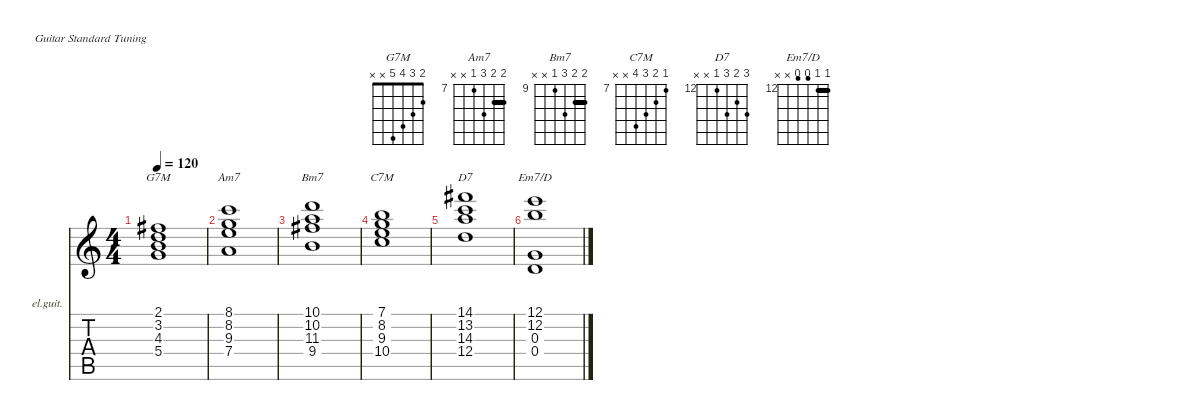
\defaultSystemsLayout 4
\hideDynamics
\bracketExtendMode nobrackets
\firstSystemTrackNameOrientation horizontal
\otherSystemsTrackNameOrientation horizontal
\track ("Electric Guitar (Clean)" "el.guit.") {instrument electricguitarclean}
\staff {score tabs}
\tuning (E4 B3 G3 D3 A2 E2)
\chord ("G7M" 2 3 4 5 x x)
\chord ("Am7" 8 8 9 7 x x) {firstfret 7 barre 8}
\chord ("Bm7" 10 10 11 9 x x) {firstfret 9 barre 10}
\chord ("C7M" 7 8 9 10 x x) {firstfret 7}
\chord ("D7" 14 13 14 12 x x) {firstfret 12}
\chord ("Em7/D" 12 12 11 11 x x) {firstfret 12 barre 12}
\ts (4 4)
\tempo 120
\clef g2
\ks c
(5.4 4.3 3.2 2.1{acc #}).1{ch "G7M" dy mf instrument electricguitarclean beam Down} |
(7.4 9.3 8.2 8.1).1{ch "Am7" beam Down} |
(9.4 11.3{acc #} 10.2 10.1).1{ch "Bm7" beam Down} |
(10.4 9.3 8.2 7.1).1{ch "C7M" beam Down} |
(12.4 14.3 13.2 14.1{acc #}).1{ch "D7" beam Down} |
(0.4 0.3 12.2 12.1).1{ch "Em7/D" beam Down}
